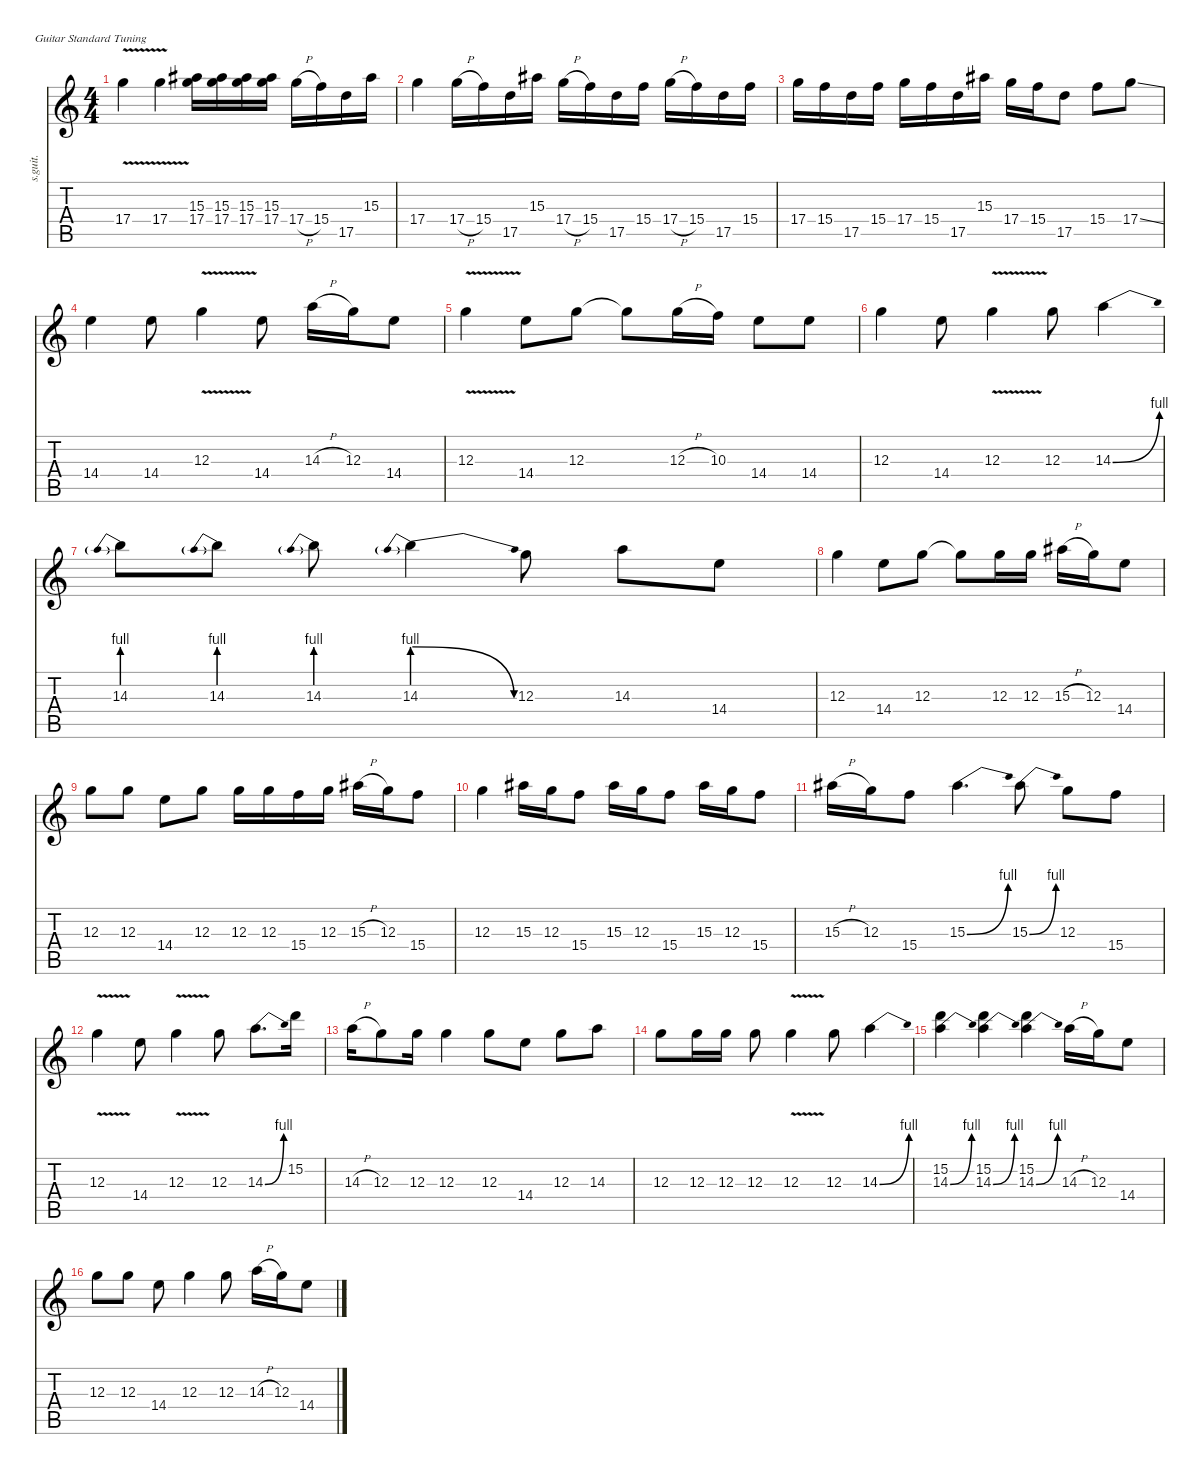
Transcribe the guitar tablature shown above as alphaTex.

\defaultSystemsLayout 4
\hideDynamics
\bracketExtendMode nobrackets
\track ("Allen Collins (Lead Guitar-Left Stereo)" "s.guit.") {instrument overdrivenguitar}
\staff {score tabs}
\tuning (E4 B3 G3 D3 A2 E2)
\ts (4 4)
\tempo (150 hide)
\clef g2
\ks c
17.4{v}.4{lyrics (0 "") lyrics (1 "") lyrics (2 "") lyrics (3 "") lyrics (4 "") dy f} 17.4{v}.4{lyrics (0 "") lyrics (1 "") lyrics (2 "") lyrics (3 "") lyrics (4 "")} (15.3{acc #} 17.4).16{lyrics (0 "") lyrics (1 "") lyrics (2 "") lyrics (3 "") lyrics (4 "")} (15.3{acc #} 17.4).16{lyrics (0 "") lyrics (1 "") lyrics (2 "") lyrics (3 "") lyrics (4 "")} (15.3{acc #} 17.4).16{lyrics (0 "") lyrics (1 "") lyrics (2 "") lyrics (3 "") lyrics (4 "")} (15.3{acc #} 17.4).16{lyrics (0 "") lyrics (1 "") lyrics (2 "") lyrics (3 "") lyrics (4 "")} 17.4{h}.16{lyrics (0 "") lyrics (1 "") lyrics (2 "") lyrics (3 "") lyrics (4 "")} 15.4.16{lyrics (0 "") lyrics (1 "") lyrics (2 "") lyrics (3 "") lyrics (4 "")} 17.5.16{lyrics (0 "") lyrics (1 "") lyrics (2 "") lyrics (3 "") lyrics (4 "")} 15.3{acc #}.16{lyrics (0 "") lyrics (1 "") lyrics (2 "") lyrics (3 "") lyrics (4 "")} |
17.4.4{lyrics (0 "") lyrics (1 "") lyrics (2 "") lyrics (3 "") lyrics (4 "")} 17.4{h}.16{lyrics (0 "") lyrics (1 "") lyrics (2 "") lyrics (3 "") lyrics (4 "")} 15.4.16{lyrics (0 "") lyrics (1 "") lyrics (2 "") lyrics (3 "") lyrics (4 "")} 17.5.16{lyrics (0 "") lyrics (1 "") lyrics (2 "") lyrics (3 "") lyrics (4 "")} 15.3{acc #}.16{lyrics (0 "") lyrics (1 "") lyrics (2 "") lyrics (3 "") lyrics (4 "")} 17.4{h}.16{lyrics (0 "") lyrics (1 "") lyrics (2 "") lyrics (3 "") lyrics (4 "")} 15.4.16{lyrics (0 "") lyrics (1 "") lyrics (2 "") lyrics (3 "") lyrics (4 "")} 17.5.16{lyrics (0 "") lyrics (1 "") lyrics (2 "") lyrics (3 "") lyrics (4 "")} 15.4.16{lyrics (0 "") lyrics (1 "") lyrics (2 "") lyrics (3 "") lyrics (4 "")} 17.4{h}.16{lyrics (0 "") lyrics (1 "") lyrics (2 "") lyrics (3 "") lyrics (4 "")} 15.4.16{lyrics (0 "") lyrics (1 "") lyrics (2 "") lyrics (3 "") lyrics (4 "")} 17.5.16{lyrics (0 "") lyrics (1 "") lyrics (2 "") lyrics (3 "") lyrics (4 "")} 15.4.16{lyrics (0 "") lyrics (1 "") lyrics (2 "") lyrics (3 "") lyrics (4 "")} |
17.4.16{lyrics (0 "") lyrics (1 "") lyrics (2 "") lyrics (3 "") lyrics (4 "")} 15.4.16{lyrics (0 "") lyrics (1 "") lyrics (2 "") lyrics (3 "") lyrics (4 "")} 17.5.16{lyrics (0 "") lyrics (1 "") lyrics (2 "") lyrics (3 "") lyrics (4 "")} 15.4.16{lyrics (0 "") lyrics (1 "") lyrics (2 "") lyrics (3 "") lyrics (4 "")} 17.4.16{lyrics (0 "") lyrics (1 "") lyrics (2 "") lyrics (3 "") lyrics (4 "")} 15.4.16{lyrics (0 "") lyrics (1 "") lyrics (2 "") lyrics (3 "") lyrics (4 "")} 17.5.16{lyrics (0 "") lyrics (1 "") lyrics (2 "") lyrics (3 "") lyrics (4 "")} 15.3{acc #}.16{lyrics (0 "") lyrics (1 "") lyrics (2 "") lyrics (3 "") lyrics (4 "")} 17.4.16{lyrics (0 "") lyrics (1 "") lyrics (2 "") lyrics (3 "") lyrics (4 "")} 15.4.16{lyrics (0 "") lyrics (1 "") lyrics (2 "") lyrics (3 "") lyrics (4 "")} 17.5.8{lyrics (0 "") lyrics (1 "") lyrics (2 "") lyrics (3 "") lyrics (4 "")} 15.4.8{lyrics (0 "") lyrics (1 "") lyrics (2 "") lyrics (3 "") lyrics (4 "")} 17.4{ss}.8{lyrics (0 "") lyrics (1 "") lyrics (2 "") lyrics (3 "") lyrics (4 "")} |
14.4.4{lyrics (0 "") lyrics (1 "") lyrics (2 "") lyrics (3 "") lyrics (4 "")} 14.4.8{lyrics (0 "") lyrics (1 "") lyrics (2 "") lyrics (3 "") lyrics (4 "")} 12.3{v}.4{lyrics (0 "") lyrics (1 "") lyrics (2 "") lyrics (3 "") lyrics (4 "")} 14.4.8{lyrics (0 "") lyrics (1 "") lyrics (2 "") lyrics (3 "") lyrics (4 "")} 14.3{h}.16{lyrics (0 "") lyrics (1 "") lyrics (2 "") lyrics (3 "") lyrics (4 "")} 12.3.16{lyrics (0 "") lyrics (1 "") lyrics (2 "") lyrics (3 "") lyrics (4 "")} 14.4.8{lyrics (0 "") lyrics (1 "") lyrics (2 "") lyrics (3 "") lyrics (4 "")} |
12.3{v}.4{lyrics (0 "") lyrics (1 "") lyrics (2 "") lyrics (3 "") lyrics (4 "")} 14.4.8{lyrics (0 "") lyrics (1 "") lyrics (2 "") lyrics (3 "") lyrics (4 "")} 12.3.8{lyrics (0 "") lyrics (1 "") lyrics (2 "") lyrics (3 "") lyrics (4 "")} 12.3{t}.8{lyrics (0 "") lyrics (1 "") lyrics (2 "") lyrics (3 "") lyrics (4 "")} 12.3{h}.16{lyrics (0 "") lyrics (1 "") lyrics (2 "") lyrics (3 "") lyrics (4 "")} 10.3.16{lyrics (0 "") lyrics (1 "") lyrics (2 "") lyrics (3 "") lyrics (4 "")} 14.4.8{lyrics (0 "") lyrics (1 "") lyrics (2 "") lyrics (3 "") lyrics (4 "")} 14.4.8{lyrics (0 "") lyrics (1 "") lyrics (2 "") lyrics (3 "") lyrics (4 "")} |
12.3.4{lyrics (0 "") lyrics (1 "") lyrics (2 "") lyrics (3 "") lyrics (4 "")} 14.4.8{lyrics (0 "") lyrics (1 "") lyrics (2 "") lyrics (3 "") lyrics (4 "")} 12.3{v}.4{lyrics (0 "") lyrics (1 "") lyrics (2 "") lyrics (3 "") lyrics (4 "")} 12.3.8{lyrics (0 "") lyrics (1 "") lyrics (2 "") lyrics (3 "") lyrics (4 "")} 14.3{be (bend 0 0 30 4)}.4{lyrics (0 "") lyrics (1 "") lyrics (2 "") lyrics (3 "") lyrics (4 "")} |
14.3{be (prebend 0 4 60 4)}.8{lyrics (0 "") lyrics (1 "") lyrics (2 "") lyrics (3 "") lyrics (4 "")} 14.3{be (prebend 0 4 60 4)}.8{lyrics (0 "") lyrics (1 "") lyrics (2 "") lyrics (3 "") lyrics (4 "")} 14.3{be (prebend 0 4 60 4)}.8{lyrics (0 "") lyrics (1 "") lyrics (2 "") lyrics (3 "") lyrics (4 "")} 14.3{be (prebendrelease 0 4 40.199999999999996 0)}.4{lyrics (0 "") lyrics (1 "") lyrics (2 "") lyrics (3 "") lyrics (4 "")} 12.3.8{lyrics (0 "") lyrics (1 "") lyrics (2 "") lyrics (3 "") lyrics (4 "")} 14.3.8{lyrics (0 "") lyrics (1 "") lyrics (2 "") lyrics (3 "") lyrics (4 "")} 14.4.8{lyrics (0 "") lyrics (1 "") lyrics (2 "") lyrics (3 "") lyrics (4 "")} |
12.3.4{lyrics (0 "") lyrics (1 "") lyrics (2 "") lyrics (3 "") lyrics (4 "")} 14.4.8{lyrics (0 "") lyrics (1 "") lyrics (2 "") lyrics (3 "") lyrics (4 "")} 12.3.8{lyrics (0 "") lyrics (1 "") lyrics (2 "") lyrics (3 "") lyrics (4 "")} 12.3{t}.8{lyrics (0 "") lyrics (1 "") lyrics (2 "") lyrics (3 "") lyrics (4 "")} 12.3.16{lyrics (0 "") lyrics (1 "") lyrics (2 "") lyrics (3 "") lyrics (4 "")} 12.3.16{lyrics (0 "") lyrics (1 "") lyrics (2 "") lyrics (3 "") lyrics (4 "")} 15.3{h acc #}.16{lyrics (0 "") lyrics (1 "") lyrics (2 "") lyrics (3 "") lyrics (4 "")} 12.3.16{lyrics (0 "") lyrics (1 "") lyrics (2 "") lyrics (3 "") lyrics (4 "")} 14.4.8{lyrics (0 "") lyrics (1 "") lyrics (2 "") lyrics (3 "") lyrics (4 "")} |
12.3.8{lyrics (0 "") lyrics (1 "") lyrics (2 "") lyrics (3 "") lyrics (4 "")} 12.3.8{lyrics (0 "") lyrics (1 "") lyrics (2 "") lyrics (3 "") lyrics (4 "")} 14.4.8{lyrics (0 "") lyrics (1 "") lyrics (2 "") lyrics (3 "") lyrics (4 "")} 12.3.8{lyrics (0 "") lyrics (1 "") lyrics (2 "") lyrics (3 "") lyrics (4 "")} 12.3.16{lyrics (0 "") lyrics (1 "") lyrics (2 "") lyrics (3 "") lyrics (4 "")} 12.3.16{lyrics (0 "") lyrics (1 "") lyrics (2 "") lyrics (3 "") lyrics (4 "")} 15.4.16{lyrics (0 "") lyrics (1 "") lyrics (2 "") lyrics (3 "") lyrics (4 "")} 12.3.16{lyrics (0 "") lyrics (1 "") lyrics (2 "") lyrics (3 "") lyrics (4 "")} 15.3{h acc #}.16{lyrics (0 "") lyrics (1 "") lyrics (2 "") lyrics (3 "") lyrics (4 "")} 12.3.16{lyrics (0 "") lyrics (1 "") lyrics (2 "") lyrics (3 "") lyrics (4 "")} 15.4.8{lyrics (0 "") lyrics (1 "") lyrics (2 "") lyrics (3 "") lyrics (4 "")} |
12.3.4{lyrics (0 "") lyrics (1 "") lyrics (2 "") lyrics (3 "") lyrics (4 "")} 15.3{acc #}.16{lyrics (0 "") lyrics (1 "") lyrics (2 "") lyrics (3 "") lyrics (4 "")} 12.3.16{lyrics (0 "") lyrics (1 "") lyrics (2 "") lyrics (3 "") lyrics (4 "")} 15.4.8{lyrics (0 "") lyrics (1 "") lyrics (2 "") lyrics (3 "") lyrics (4 "")} 15.3{acc #}.16{lyrics (0 "") lyrics (1 "") lyrics (2 "") lyrics (3 "") lyrics (4 "")} 12.3.16{lyrics (0 "") lyrics (1 "") lyrics (2 "") lyrics (3 "") lyrics (4 "")} 15.4.8{lyrics (0 "") lyrics (1 "") lyrics (2 "") lyrics (3 "") lyrics (4 "")} 15.3{acc #}.16{lyrics (0 "") lyrics (1 "") lyrics (2 "") lyrics (3 "") lyrics (4 "")} 12.3.16{lyrics (0 "") lyrics (1 "") lyrics (2 "") lyrics (3 "") lyrics (4 "")} 15.4.8{lyrics (0 "") lyrics (1 "") lyrics (2 "") lyrics (3 "") lyrics (4 "")} |
15.3{h acc #}.16{lyrics (0 "") lyrics (1 "") lyrics (2 "") lyrics (3 "") lyrics (4 "")} 12.3.16{lyrics (0 "") lyrics (1 "") lyrics (2 "") lyrics (3 "") lyrics (4 "")} 15.4.8{lyrics (0 "") lyrics (1 "") lyrics (2 "") lyrics (3 "") lyrics (4 "")} 15.3{be (bend 0 0 30 4) acc #}.4{d lyrics (0 "") lyrics (1 "") lyrics (2 "") lyrics (3 "") lyrics (4 "")} 15.3{be (bend 0 0 30 4) acc #}.8{lyrics (0 "") lyrics (1 "") lyrics (2 "") lyrics (3 "") lyrics (4 "")} 12.3.8{lyrics (0 "") lyrics (1 "") lyrics (2 "") lyrics (3 "") lyrics (4 "")} 15.4.8{lyrics (0 "") lyrics (1 "") lyrics (2 "") lyrics (3 "") lyrics (4 "")} |
12.3{v}.4{lyrics (0 "") lyrics (1 "") lyrics (2 "") lyrics (3 "") lyrics (4 "")} 14.4.8{lyrics (0 "") lyrics (1 "") lyrics (2 "") lyrics (3 "") lyrics (4 "")} 12.3{v}.4{lyrics (0 "") lyrics (1 "") lyrics (2 "") lyrics (3 "") lyrics (4 "")} 12.3.8{lyrics (0 "") lyrics (1 "") lyrics (2 "") lyrics (3 "") lyrics (4 "")} 14.3{be (bend 0 0 30 4)}.8{d lyrics (0 "") lyrics (1 "") lyrics (2 "") lyrics (3 "") lyrics (4 "")} 15.2.16{lyrics (0 "") lyrics (1 "") lyrics (2 "") lyrics (3 "") lyrics (4 "")} |
14.3{h}.16{lyrics (0 "") lyrics (1 "") lyrics (2 "") lyrics (3 "") lyrics (4 "")} 12.3.8{lyrics (0 "") lyrics (1 "") lyrics (2 "") lyrics (3 "") lyrics (4 "")} 12.3.16{lyrics (0 "") lyrics (1 "") lyrics (2 "") lyrics (3 "") lyrics (4 "")} 12.3.4{lyrics (0 "") lyrics (1 "") lyrics (2 "") lyrics (3 "") lyrics (4 "")} 12.3.8{lyrics (0 "") lyrics (1 "") lyrics (2 "") lyrics (3 "") lyrics (4 "")} 14.4.8{lyrics (0 "") lyrics (1 "") lyrics (2 "") lyrics (3 "") lyrics (4 "")} 12.3.8{lyrics (0 "") lyrics (1 "") lyrics (2 "") lyrics (3 "") lyrics (4 "")} 14.3.8{lyrics (0 "") lyrics (1 "") lyrics (2 "") lyrics (3 "") lyrics (4 "")} |
12.3.8{lyrics (0 "") lyrics (1 "") lyrics (2 "") lyrics (3 "") lyrics (4 "")} 12.3.16{lyrics (0 "") lyrics (1 "") lyrics (2 "") lyrics (3 "") lyrics (4 "")} 12.3.16{lyrics (0 "") lyrics (1 "") lyrics (2 "") lyrics (3 "") lyrics (4 "")} 12.3.8{lyrics (0 "") lyrics (1 "") lyrics (2 "") lyrics (3 "") lyrics (4 "")} 12.3{v}.4{lyrics (0 "") lyrics (1 "") lyrics (2 "") lyrics (3 "") lyrics (4 "")} 12.3.8{lyrics (0 "") lyrics (1 "") lyrics (2 "") lyrics (3 "") lyrics (4 "")} 14.3{be (bend 0 0 30 4)}.4{lyrics (0 "") lyrics (1 "") lyrics (2 "") lyrics (3 "") lyrics (4 "")} |
(15.2 14.3{be (bend 0 0 30 4)}).4{lyrics (0 "") lyrics (1 "") lyrics (2 "") lyrics (3 "") lyrics (4 "")} (15.2 14.3{be (bend 0 0 30 4)}).4{lyrics (0 "") lyrics (1 "") lyrics (2 "") lyrics (3 "") lyrics (4 "")} (15.2 14.3{be (bend 0 0 30 4)}).4{lyrics (0 "") lyrics (1 "") lyrics (2 "") lyrics (3 "") lyrics (4 "")} 14.3{h}.16{lyrics (0 "") lyrics (1 "") lyrics (2 "") lyrics (3 "") lyrics (4 "")} 12.3.16{lyrics (0 "") lyrics (1 "") lyrics (2 "") lyrics (3 "") lyrics (4 "")} 14.4.8{lyrics (0 "") lyrics (1 "") lyrics (2 "") lyrics (3 "") lyrics (4 "")} |
12.3.8{lyrics (0 "") lyrics (1 "") lyrics (2 "") lyrics (3 "") lyrics (4 "")} 12.3.8{lyrics (0 "") lyrics (1 "") lyrics (2 "") lyrics (3 "") lyrics (4 "")} 14.4.8{lyrics (0 "") lyrics (1 "") lyrics (2 "") lyrics (3 "") lyrics (4 "")} 12.3.4{lyrics (0 "") lyrics (1 "") lyrics (2 "") lyrics (3 "") lyrics (4 "")} 12.3.8{lyrics (0 "") lyrics (1 "") lyrics (2 "") lyrics (3 "") lyrics (4 "")} 14.3{h}.16{lyrics (0 "") lyrics (1 "") lyrics (2 "") lyrics (3 "") lyrics (4 "")} 12.3.16{lyrics (0 "") lyrics (1 "") lyrics (2 "") lyrics (3 "") lyrics (4 "")} 14.4.8{lyrics (0 "") lyrics (1 "") lyrics (2 "") lyrics (3 "") lyrics (4 "")}
